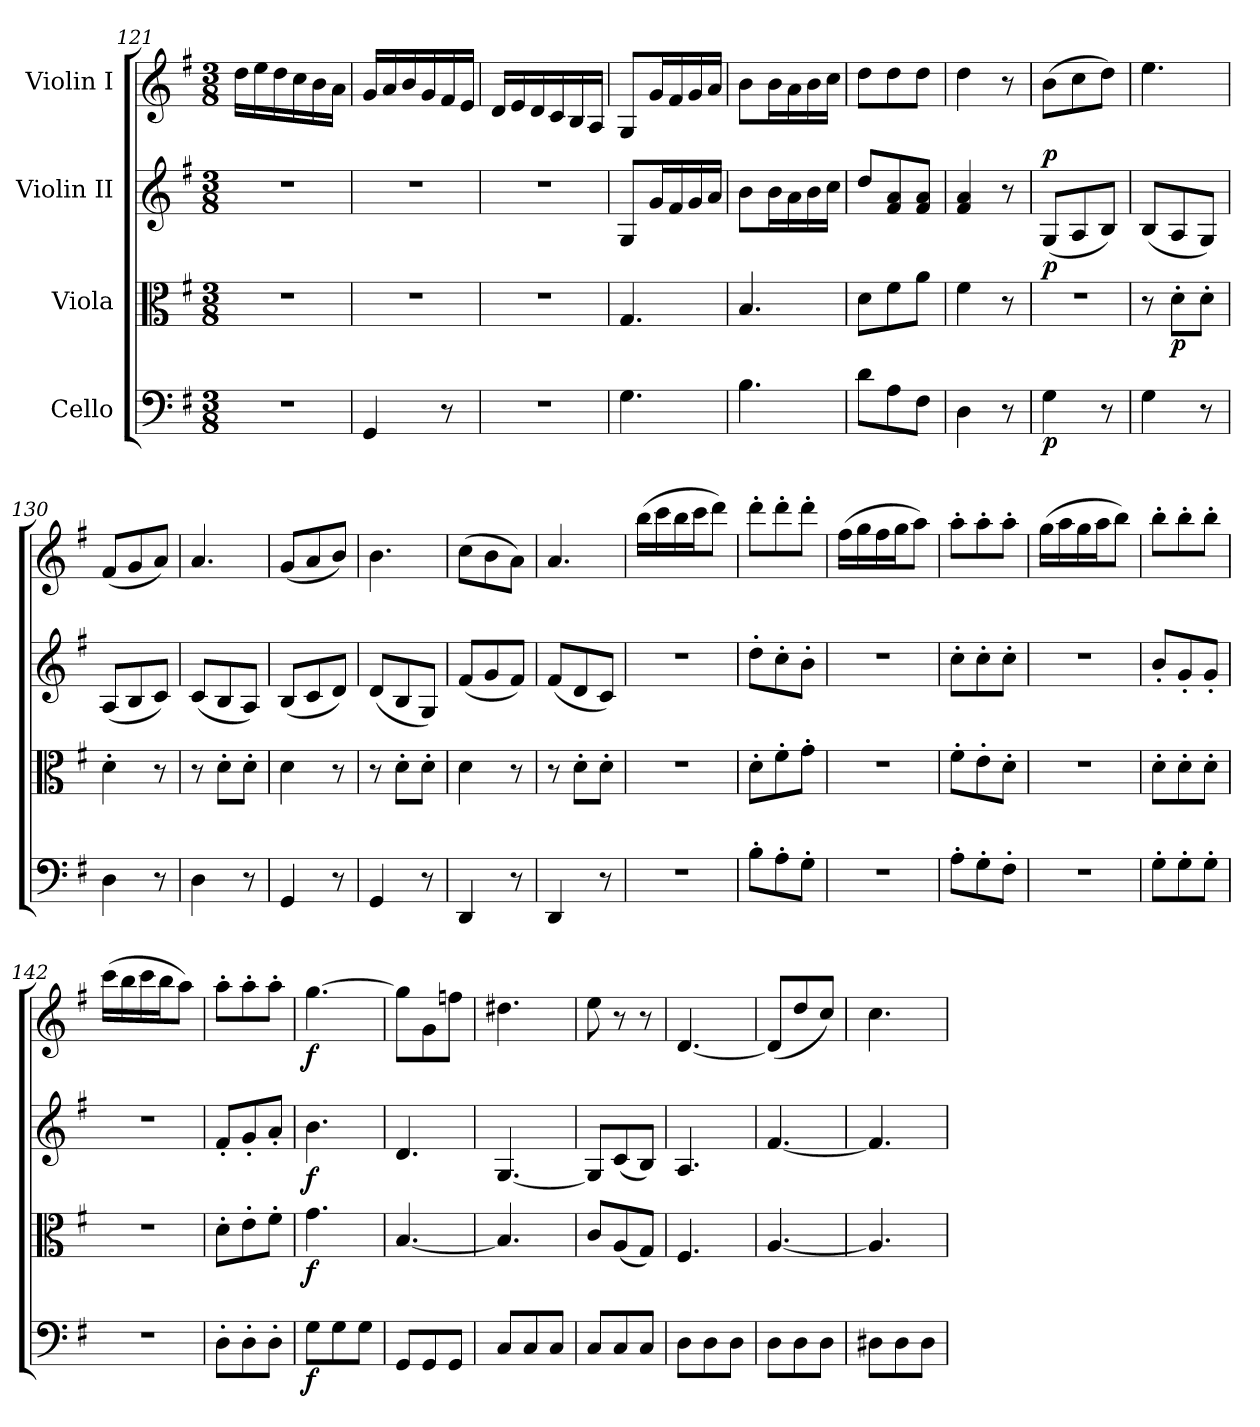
**kern	**dynam	**kern	**dynam	**kern	**dynam	**kern	**dynam
*part4	*part4	*part3	*part3	*part2	*part2	*part1	*part1
*staff4	*staff4	*staff3	*staff3	*staff2	*staff2	*staff1	*staff1
*I"Cello	*	*I"Viola	*	*I"Violin II	*	*I"Violin I	*
*clefF4	*	*clefC3	*	*clefG2	*	*clefG2	*
*k[f#]	*	*k[f#]	*	*k[f#]	*	*k[f#]	*
*G:	*	*G:	*	*G:	*	*G:	*
*M3/8	*	*M3/8	*	*M3/8	*	*M3/8	*
=121	=121	=121	=121	=121	=121	=121	=121
4.r	.	4.r	.	4.r	.	16dd\LL	.
.	.	.	.	.	.	16ee\	.
.	.	.	.	.	.	16dd\	.
.	.	.	.	.	.	16cc\	.
.	.	.	.	.	.	16b\	.
.	.	.	.	.	.	16a\JJ	.
=122	=122	=122	=122	=122	=122	=122	=122
4GG/	.	4.r	.	4.r	.	16g/LL	.
.	.	.	.	.	.	16a/	.
.	.	.	.	.	.	16b/	.
.	.	.	.	.	.	16g/	.
8r	.	.	.	.	.	16f#/	.
.	.	.	.	.	.	16e/JJ	.
=123	=123	=123	=123	=123	=123	=123	=123
4.r	.	4.r	.	4.r	.	16d/LL	.
.	.	.	.	.	.	16e/	.
.	.	.	.	.	.	16d/	.
.	.	.	.	.	.	16c/	.
.	.	.	.	.	.	16B/	.
.	.	.	.	.	.	16A/JJ	.
!!LO:LB:g=z
=124	=124	=124	=124	=124	=124	=124	=124
4.G\	.	4.G/	.	8G/L	.	8G/L	.
.	.	.	.	16g/L	.	16g/L	.
.	.	.	.	16f#/	.	16f#/	.
.	.	.	.	16g/	.	16g/	.
.	.	.	.	16a/JJ	.	16a/JJ	.
=125	=125	=125	=125	=125	=125	=125	=125
4.B\	.	4.B/	.	8b\L	.	8b\L	.
.	.	.	.	16b\L	.	16b\L	.
.	.	.	.	16a\	.	16a\	.
.	.	.	.	16b\	.	16b\	.
.	.	.	.	16cc\JJ	.	16cc\JJ	.
=126	=126	=126	=126	=126	=126	=126	=126
8d\L	.	8d\L	.	8dd/L	.	8dd\L	.
8A\	.	8f#\	.	8f#/ 8a/	.	8dd\	.
8F#\J	.	8a\J	.	8f#/ 8a/J	.	8dd\J	.
=127	=127	=127	=127	=127	=127	=127	=127
4D\	.	4f#\	.	4f#/ 4a/	.	4dd\	.
8r	.	8r	.	8r	.	8r	.
=128	=128	=128	=128	=128	=128	=128	=128
!	!LO:DY:b	!	!LO:DY:a	!	!LO:DY:a	!	!
4G\	p	4.r	p	(8G/L	p	(8b\L	.
.	.	.	.	8A/	.	8cc\	.
8r	.	.	.	8B/J)	.	8dd\J)	.
=129	=129	=129	=129	=129	=129	=129	=129
4G\	.	8r	.	(8B/L	.	4.ee\	.
!	!	!	!LO:DY:b	!	!	!	!
.	.	8d'>\L	p	8A/	.	.	.
8r	.	8d'>\J	.	8G/J)	.	.	.
=130	=130	=130	=130	=130	=130	=130	=130
4D\	.	4d'>\	.	(8A/L	.	(8f#/L	.
.	.	.	.	8B/	.	8g/	.
8r	.	8r	.	8c/J)	.	8a/J)	.
=131	=131	=131	=131	=131	=131	=131	=131
4D\	.	8r	.	(8c/L	.	4.a/	.
.	.	8d'>\L	.	8B/	.	.	.
8r	.	8d'>\J	.	8A/J)	.	.	.
=132	=132	=132	=132	=132	=132	=132	=132
4GG/	.	4d\	.	(8B/L	.	(8g/L	.
.	.	.	.	8c/	.	8a/	.
8r	.	8r	.	8d/J)	.	8b/J)	.
=133	=133	=133	=133	=133	=133	=133	=133
4GG/	.	8r	.	(8d/L	.	4.b\	.
.	.	8d'>\L	.	8B/	.	.	.
8r	.	8d'>\J	.	8G/J)	.	.	.
!!LO:LB:g=z
=134	=134	=134	=134	=134	=134	=134	=134
4DD/	.	4d\	.	(8f#/L	.	(8cc\L	.
.	.	.	.	8g/	.	8b\	.
8r	.	8r	.	8f#/J)	.	8a\J)	.
=135	=135	=135	=135	=135	=135	=135	=135
4DD/	.	8r	.	(8f#/L	.	4.a/	.
.	.	8d'>\L	.	8d/	.	.	.
8r	.	8d'>\J	.	8c/J)	.	.	.
=136	=136	=136	=136	=136	=136	=136	=136
4.r	.	4.r	.	4.r	.	(16bb\LL	.
.	.	.	.	.	.	16ccc\	.
.	.	.	.	.	.	16bb\	.
.	.	.	.	.	.	16ccc\J	.
.	.	.	.	.	.	8ddd\J)	.
=137	=137	=137	=137	=137	=137	=137	=137
8B'>\L	.	8d'>\L	.	8dd'>\L	.	8ddd'>\L	.
8A'>\	.	8f#'>\	.	8cc'>\	.	8ddd'>\	.
8G'>\J	.	8g'>\J	.	8b'>\J	.	8ddd'>\J	.
=138	=138	=138	=138	=138	=138	=138	=138
4.r	.	4.r	.	4.r	.	(16ff#\LL	.
.	.	.	.	.	.	16gg\	.
.	.	.	.	.	.	16ff#\	.
.	.	.	.	.	.	16gg\J	.
.	.	.	.	.	.	8aa\J)	.
=139	=139	=139	=139	=139	=139	=139	=139
8A'>\L	.	8f#'>\L	.	8cc'>\L	.	8aa'>\L	.
8G'>\	.	8e'>\	.	8cc'>\	.	8aa'>\	.
8F#'>\J	.	8d'>\J	.	8cc'>\J	.	8aa'>\J	.
=140	=140	=140	=140	=140	=140	=140	=140
4.r	.	4.r	.	4.r	.	(16gg\LL	.
.	.	.	.	.	.	16aa\	.
.	.	.	.	.	.	16gg\	.
.	.	.	.	.	.	16aa\J	.
.	.	.	.	.	.	8bb\J)	.
=141	=141	=141	=141	=141	=141	=141	=141
8G'>\L	.	8d'>\L	.	8b'</L	.	8bb'>\L	.
8G'>\	.	8d'>\	.	8g'</	.	8bb'>\	.
8G'>\J	.	8d'>\J	.	8g'</J	.	8bb'>\J	.
=142	=142	=142	=142	=142	=142	=142	=142
4.r	.	4.r	.	4.r	.	(16ccc\LL	.
.	.	.	.	.	.	16bb\	.
.	.	.	.	.	.	16ccc\	.
.	.	.	.	.	.	16bb\J	.
.	.	.	.	.	.	8aa\J)	.
=143	=143	=143	=143	=143	=143	=143	=143
8D'>\L	.	8d'>\L	.	8f#'</L	.	8aa'>\L	.
8D'>\	.	8e'>\	.	8g'</	.	8aa'>\	.
8D'>\J	.	8f#'>\J	.	8a'</J	.	8aa'>\J	.
!!LO:LB:g=z
=144	=144	=144	=144	=144	=144	=144	=144
!	!LO:DY:b	!	!LO:DY:b	!	!LO:DY:b	!	!LO:DY:b
8G\L	f	4.g\	f	4.b\	f	[4.gg\	f
8G\	.	.	.	.	.	.	.
8G\J	.	.	.	.	.	.	.
=145	=145	=145	=145	=145	=145	=145	=145
8GG/L	.	[4.B/	.	4.d/	.	8gg\L]	.
8GG/	.	.	.	.	.	8g\	.
8GG/J	.	.	.	.	.	8ffn\J	.
=146	=146	=146	=146	=146	=146	=146	=146
8C/L	.	4.B/]	.	[4.G/	.	4.dd#X\	.
8C/	.	.	.	.	.	.	.
8C/J	.	.	.	.	.	.	.
=147	=147	=147	=147	=147	=147	=147	=147
8C/L	.	8c/L	.	8G/L]	.	8ee\	.
8C/	.	(8A/	.	(8c/	.	8r	.
8C/J	.	8G/J)	.	8B/J)	.	8r	.
=148	=148	=148	=148	=148	=148	=148	=148
8D\L	.	4.F#/	.	4.A/	.	[4.d/	.
8D\	.	.	.	.	.	.	.
8D\J	.	.	.	.	.	.	.
=149	=149	=149	=149	=149	=149	=149	=149
8D\L	.	[4.A/	.	[4.f#/	.	(8d/L]	.
8D\	.	.	.	.	.	8dd/	.
8D\J	.	.	.	.	.	8cc/J)	.
=150	=150	=150	=150	=150	=150	=150	=150
8D#X\L	.	4.A/]	.	4.f#/]	.	4.cc\	.
8D#\	.	.	.	.	.	.	.
8D#\J	.	.	.	.	.	.	.
=	=	=	=	=	=	=	=
*-	*-	*-	*-	*-	*-	*-	*-
